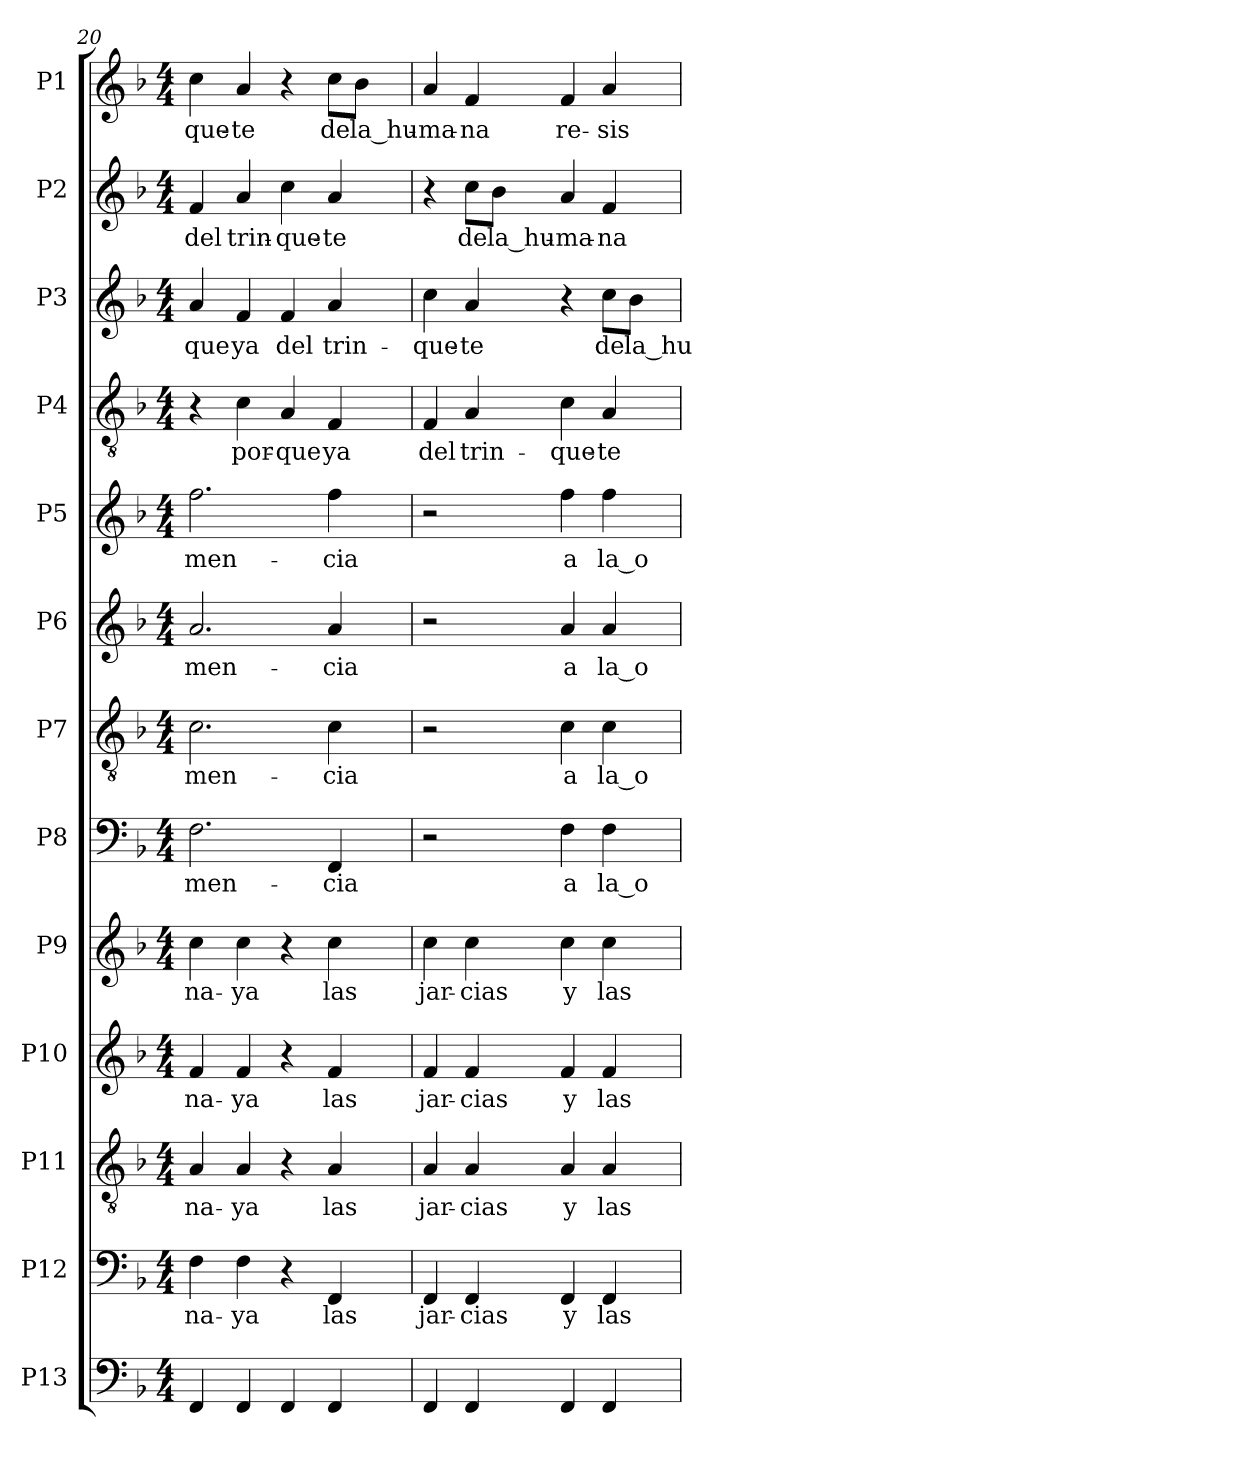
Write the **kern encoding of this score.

**kern	**kern	**text	**kern	**text	**kern	**text	**kern	**text	**kern	**text	**kern	**text	**kern	**text	**kern	**text	**kern	**text	**kern	**text	**kern	**text	**kern	**text
*part13	*part12	*part12	*part11	*part11	*part10	*part10	*part9	*part9	*part8	*part8	*part7	*part7	*part6	*part6	*part5	*part5	*part4	*part4	*part3	*part3	*part2	*part2	*part1	*part1
*staff13	*staff12	*staff12	*staff11	*staff11	*staff10	*staff10	*staff9	*staff9	*staff8	*staff8	*staff7	*staff7	*staff6	*staff6	*staff5	*staff5	*staff4	*staff4	*staff3	*staff3	*staff2	*staff2	*staff1	*staff1
*I"P13	*I"P12	*	*I"P11	*	*I"P10	*	*I"P9	*	*I"P8	*	*I"P7	*	*I"P6	*	*I"P5	*	*I"P4	*	*I"P3	*	*I"P2	*	*I"P1	*
*clefF4	*clefF4	*	*clefGv2	*	*clefG2	*	*clefG2	*	*clefF4	*	*clefGv2	*	*clefG2	*	*clefG2	*	*clefGv2	*	*clefG2	*	*clefG2	*	*clefG2	*
*	*	*	*ITrd7c12	*	*	*	*	*	*	*	*ITrd7c12	*	*	*	*	*	*ITrd7c12	*	*	*	*	*	*	*
*k[b-]	*k[b-]	*	*k[b-]	*	*k[b-]	*	*k[b-]	*	*k[b-]	*	*k[b-]	*	*k[b-]	*	*k[b-]	*	*k[b-]	*	*k[b-]	*	*k[b-]	*	*k[b-]	*
*F:	*F:	*	*F:	*	*F:	*	*F:	*	*F:	*	*F:	*	*F:	*	*F:	*	*F:	*	*F:	*	*F:	*	*F:	*
*M4/4	*M4/4	*	*M4/4	*	*M4/4	*	*M4/4	*	*M4/4	*	*M4/4	*	*M4/4	*	*M4/4	*	*M4/4	*	*M4/4	*	*M4/4	*	*M4/4	*
=20	=20	=20	=20	=20	=20	=20	=20	=20	=20	=20	=20	=20	=20	=20	=20	=20	=20	=20	=20	=20	=20	=20	=20	=20
!	!	!LO:LY:b:color=#000000	!	!	!	!	!	!	!	!	!	!	!	!	!	!	!	!	!	!	!	!	!	!
!	!	!	!	!LO:LY:b:color=#000000	!	!	!	!	!	!	!	!	!	!	!	!	!	!	!	!	!	!	!	!
!	!	!	!	!	!	!LO:LY:b:color=#000000	!	!	!	!	!	!	!	!	!	!	!	!	!	!	!	!	!	!
!	!	!	!	!	!	!	!	!LO:LY:b:color=#000000	!	!	!	!	!	!	!	!	!	!	!	!	!	!	!	!
!	!	!	!	!	!	!	!	!	!	!LO:LY:b:color=#000000	!	!	!	!	!	!	!	!	!	!	!	!	!	!
!	!	!	!	!	!	!	!	!	!	!	!	!LO:LY:b:color=#000000	!	!	!	!	!	!	!	!	!	!	!	!
!	!	!	!	!	!	!	!	!	!	!	!	!	!	!LO:LY:b:color=#000000	!	!	!	!	!	!	!	!	!	!
!	!	!	!	!	!	!	!	!	!	!	!	!	!	!	!	!LO:LY:b:color=#000000	!	!	!	!	!	!	!	!
!	!	!	!	!	!	!	!	!	!	!	!	!	!	!	!	!	!	!	!	!LO:LY:b:color=#000000	!	!	!	!
!	!	!	!	!	!	!	!	!	!	!	!	!	!	!	!	!	!	!	!	!	!	!LO:LY:b:color=#000000	!	!
!	!	!	!	!	!	!	!	!	!	!	!	!	!	!	!	!	!	!	!	!	!	!	!	!LO:LY:b:color=#000000
4FFi/	4Fi\	-na-	4AAi/	-na-	4fi/	-na-	4cci\	-na-	2.Fi\	-men-	2.Ci\	-men-	2.ai/	-men-	2.ffi\	-men-	4r	.	4ai/	-que	4fi/	del	4cci\	-que-
!	!	!LO:LY:b:color=#000000	!	!	!	!	!	!	!	!	!	!	!	!	!	!	!	!	!	!	!	!	!	!
!	!	!	!	!LO:LY:b:color=#000000	!	!	!	!	!	!	!	!	!	!	!	!	!	!	!	!	!	!	!	!
!	!	!	!	!	!	!LO:LY:b:color=#000000	!	!	!	!	!	!	!	!	!	!	!	!	!	!	!	!	!	!
!	!	!	!	!	!	!	!	!LO:LY:b:color=#000000	!	!	!	!	!	!	!	!	!	!	!	!	!	!	!	!
!	!	!	!	!	!	!	!	!	!	!	!	!	!	!	!	!	!	!LO:LY:b:color=#000000	!	!	!	!	!	!
!	!	!	!	!	!	!	!	!	!	!	!	!	!	!	!	!	!	!	!	!LO:LY:b:color=#000000	!	!	!	!
!	!	!	!	!	!	!	!	!	!	!	!	!	!	!	!	!	!	!	!	!	!	!LO:LY:b:color=#000000	!	!
!	!	!	!	!	!	!	!	!	!	!	!	!	!	!	!	!	!	!	!	!	!	!	!	!LO:LY:b:color=#000000
4FFi/	4Fi\	-ya	4AAi/	-ya	4fi/	-ya	4cci\	-ya	.	.	.	.	.	.	.	.	4Ci\	por-	4fi/	ya	4ai/	trin-	4ai/	-te
!	!	!	!	!	!	!	!	!	!	!	!	!	!	!	!	!	!	!LO:LY:b:color=#000000	!	!	!	!	!	!
!	!	!	!	!	!	!	!	!	!	!	!	!	!	!	!	!	!	!	!	!LO:LY:b:color=#000000	!	!	!	!
!	!	!	!	!	!	!	!	!	!	!	!	!	!	!	!	!	!	!	!	!	!	!LO:LY:b:color=#000000	!	!
4FFi/	4r	.	4r	.	4r	.	4r	.	.	.	.	.	.	.	.	.	4AAi/	-que	4fi/	del	4cci\	-que-	4r	.
!	!	!LO:LY:b:color=#000000	!	!	!	!	!	!	!	!	!	!	!	!	!	!	!	!	!	!	!	!	!	!
!	!	!	!	!LO:LY:b:color=#000000	!	!	!	!	!	!	!	!	!	!	!	!	!	!	!	!	!	!	!	!
!	!	!	!	!	!	!LO:LY:b:color=#000000	!	!	!	!	!	!	!	!	!	!	!	!	!	!	!	!	!	!
!	!	!	!	!	!	!	!	!LO:LY:b:color=#000000	!	!	!	!	!	!	!	!	!	!	!	!	!	!	!	!
!	!	!	!	!	!	!	!	!	!	!LO:LY:b:color=#000000	!	!	!	!	!	!	!	!	!	!	!	!	!	!
!	!	!	!	!	!	!	!	!	!	!	!	!LO:LY:b:color=#000000	!	!	!	!	!	!	!	!	!	!	!	!
!	!	!	!	!	!	!	!	!	!	!	!	!	!	!LO:LY:b:color=#000000	!	!	!	!	!	!	!	!	!	!
!	!	!	!	!	!	!	!	!	!	!	!	!	!	!	!	!LO:LY:b:color=#000000	!	!	!	!	!	!	!	!
!	!	!	!	!	!	!	!	!	!	!	!	!	!	!	!	!	!	!LO:LY:b:color=#000000	!	!	!	!	!	!
!	!	!	!	!	!	!	!	!	!	!	!	!	!	!	!	!	!	!	!	!LO:LY:b:color=#000000	!	!	!	!
!	!	!	!	!	!	!	!	!	!	!	!	!	!	!	!	!	!	!	!	!	!	!LO:LY:b:color=#000000	!	!
!	!	!	!	!	!	!	!	!	!	!	!	!	!	!	!	!	!	!	!	!	!	!	!	!LO:LY:b:color=#000000
4FFi/	4FFi/	las	4AAi/	las	4fi/	las	4cci\	las	4FFi/	-cia	4Ci\	-cia	4ai/	-cia	4ffi\	-cia	4FFi/	ya	4ai/	trin-	4ai/	-te	8cci\L	de
!	!	!	!	!	!	!	!	!	!	!	!	!	!	!	!	!	!	!	!	!	!	!	!	!LO:LY:b:color=#000000
.	.	.	.	.	.	.	.	.	.	.	.	.	.	.	.	.	.	.	.	.	.	.	8b-i\J	la_hu-
!!LO:PB:g=z
=21	=21	=21	=21	=21	=21	=21	=21	=21	=21	=21	=21	=21	=21	=21	=21	=21	=21	=21	=21	=21	=21	=21	=21	=21
!	!	!LO:LY:b:color=#000000	!	!	!	!	!	!	!	!	!	!	!	!	!	!	!	!	!	!	!	!	!	!
!	!	!	!	!LO:LY:b:color=#000000	!	!	!	!	!	!	!	!	!	!	!	!	!	!	!	!	!	!	!	!
!	!	!	!	!	!	!LO:LY:b:color=#000000	!	!	!	!	!	!	!	!	!	!	!	!	!	!	!	!	!	!
!	!	!	!	!	!	!	!	!LO:LY:b:color=#000000	!	!	!	!	!	!	!	!	!	!	!	!	!	!	!	!
!	!	!	!	!	!	!	!	!	!	!	!	!	!	!	!	!	!	!LO:LY:b:color=#000000	!	!	!	!	!	!
!	!	!	!	!	!	!	!	!	!	!	!	!	!	!	!	!	!	!	!	!LO:LY:b:color=#000000	!	!	!	!
!	!	!	!	!	!	!	!	!	!	!	!	!	!	!	!	!	!	!	!	!	!	!	!	!LO:LY:b:color=#000000
4FFi/	4FFi/	jar-	4AAi/	jar-	4fi/	jar-	4cci\	jar-	2r	.	2r	.	2r	.	2r	.	4FFi/	del	4cci\	-que-	4r	.	4ai/	-ma-
!	!	!LO:LY:b:color=#000000	!	!	!	!	!	!	!	!	!	!	!	!	!	!	!	!	!	!	!	!	!	!
!	!	!	!	!LO:LY:b:color=#000000	!	!	!	!	!	!	!	!	!	!	!	!	!	!	!	!	!	!	!	!
!	!	!	!	!	!	!LO:LY:b:color=#000000	!	!	!	!	!	!	!	!	!	!	!	!	!	!	!	!	!	!
!	!	!	!	!	!	!	!	!LO:LY:b:color=#000000	!	!	!	!	!	!	!	!	!	!	!	!	!	!	!	!
!	!	!	!	!	!	!	!	!	!	!	!	!	!	!	!	!	!	!LO:LY:b:color=#000000	!	!	!	!	!	!
!	!	!	!	!	!	!	!	!	!	!	!	!	!	!	!	!	!	!	!	!LO:LY:b:color=#000000	!	!	!	!
!	!	!	!	!	!	!	!	!	!	!	!	!	!	!	!	!	!	!	!	!	!	!LO:LY:b:color=#000000	!	!
!	!	!	!	!	!	!	!	!	!	!	!	!	!	!	!	!	!	!	!	!	!	!	!	!LO:LY:b:color=#000000
4FFi/	4FFi/	-cias	4AAi/	-cias	4fi/	-cias	4cci\	-cias	.	.	.	.	.	.	.	.	4AAi/	trin-	4ai/	-te	8cci\L	de	4fi/	-na
!	!	!	!	!	!	!	!	!	!	!	!	!	!	!	!	!	!	!	!	!	!	!LO:LY:b:color=#000000	!	!
.	.	.	.	.	.	.	.	.	.	.	.	.	.	.	.	.	.	.	.	.	8b-i\J	la_hu-	.	.
!	!	!LO:LY:b:color=#000000	!	!	!	!	!	!	!	!	!	!	!	!	!	!	!	!	!	!	!	!	!	!
!	!	!	!	!LO:LY:b:color=#000000	!	!	!	!	!	!	!	!	!	!	!	!	!	!	!	!	!	!	!	!
!	!	!	!	!	!	!LO:LY:b:color=#000000	!	!	!	!	!	!	!	!	!	!	!	!	!	!	!	!	!	!
!	!	!	!	!	!	!	!	!LO:LY:b:color=#000000	!	!	!	!	!	!	!	!	!	!	!	!	!	!	!	!
!	!	!	!	!	!	!	!	!	!	!LO:LY:b:color=#000000	!	!	!	!	!	!	!	!	!	!	!	!	!	!
!	!	!	!	!	!	!	!	!	!	!	!	!LO:LY:b:color=#000000	!	!	!	!	!	!	!	!	!	!	!	!
!	!	!	!	!	!	!	!	!	!	!	!	!	!	!LO:LY:b:color=#000000	!	!	!	!	!	!	!	!	!	!
!	!	!	!	!	!	!	!	!	!	!	!	!	!	!	!	!LO:LY:b:color=#000000	!	!	!	!	!	!	!	!
!	!	!	!	!	!	!	!	!	!	!	!	!	!	!	!	!	!	!LO:LY:b:color=#000000	!	!	!	!	!	!
!	!	!	!	!	!	!	!	!	!	!	!	!	!	!	!	!	!	!	!	!	!	!LO:LY:b:color=#000000	!	!
!	!	!	!	!	!	!	!	!	!	!	!	!	!	!	!	!	!	!	!	!	!	!	!	!LO:LY:b:color=#000000
4FFi/	4FFi/	y	4AAi/	y	4fi/	y	4cci\	y	4Fi\	a	4Ci\	a	4ai/	a	4ffi\	a	4Ci\	-que-	4r	.	4ai/	-ma-	4fi/	re-
!	!	!LO:LY:b:color=#000000	!	!	!	!	!	!	!	!	!	!	!	!	!	!	!	!	!	!	!	!	!	!
!	!	!	!	!LO:LY:b:color=#000000	!	!	!	!	!	!	!	!	!	!	!	!	!	!	!	!	!	!	!	!
!	!	!	!	!	!	!LO:LY:b:color=#000000	!	!	!	!	!	!	!	!	!	!	!	!	!	!	!	!	!	!
!	!	!	!	!	!	!	!	!LO:LY:b:color=#000000	!	!	!	!	!	!	!	!	!	!	!	!	!	!	!	!
!	!	!	!	!	!	!	!	!	!	!LO:LY:b:color=#000000	!	!	!	!	!	!	!	!	!	!	!	!	!	!
!	!	!	!	!	!	!	!	!	!	!	!	!LO:LY:b:color=#000000	!	!	!	!	!	!	!	!	!	!	!	!
!	!	!	!	!	!	!	!	!	!	!	!	!	!	!LO:LY:b:color=#000000	!	!	!	!	!	!	!	!	!	!
!	!	!	!	!	!	!	!	!	!	!	!	!	!	!	!	!LO:LY:b:color=#000000	!	!	!	!	!	!	!	!
!	!	!	!	!	!	!	!	!	!	!	!	!	!	!	!	!	!	!LO:LY:b:color=#000000	!	!	!	!	!	!
!	!	!	!	!	!	!	!	!	!	!	!	!	!	!	!	!	!	!	!	!LO:LY:b:color=#000000	!	!	!	!
!	!	!	!	!	!	!	!	!	!	!	!	!	!	!	!	!	!	!	!	!	!	!LO:LY:b:color=#000000	!	!
!	!	!	!	!	!	!	!	!	!	!	!	!	!	!	!	!	!	!	!	!	!	!	!	!LO:LY:b:color=#000000
4FFi/	4FFi/	las	4AAi/	las	4fi/	las	4cci\	las	4Fi\	la_o-	4Ci\	la_o-	4ai/	la_o-	4ffi\	la_o-	4AAi/	-te	8cci\L	de	4fi/	-na	4ai/	-sis-
!	!	!	!	!	!	!	!	!	!	!	!	!	!	!	!	!	!	!	!	!LO:LY:b:color=#000000	!	!	!	!
.	.	.	.	.	.	.	.	.	.	.	.	.	.	.	.	.	.	.	8b-i\J	la_hu-	.	.	.	.
=	=	=	=	=	=	=	=	=	=	=	=	=	=	=	=	=	=	=	=	=	=	=	=	=
*-	*-	*-	*-	*-	*-	*-	*-	*-	*-	*-	*-	*-	*-	*-	*-	*-	*-	*-	*-	*-	*-	*-	*-	*-
